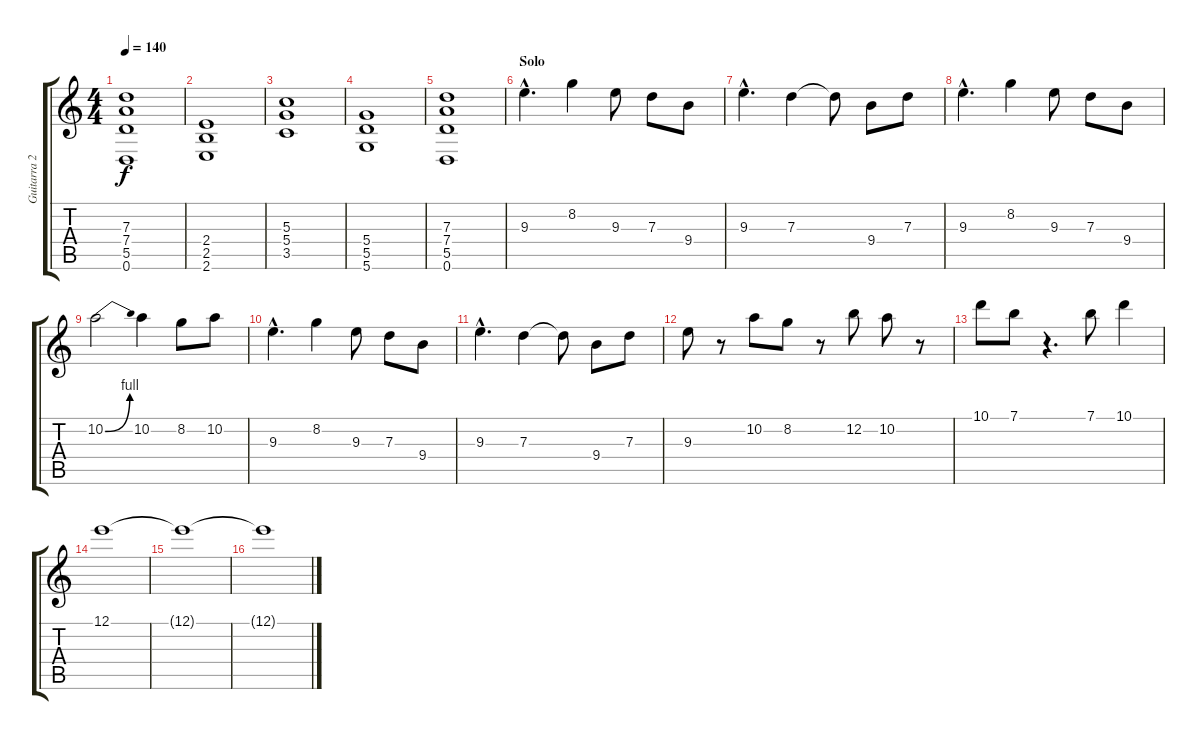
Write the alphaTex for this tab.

\track ("Guitarra 2" "Guitarra 2") {instrument distortionguitar}
\staff {score tabs}
\tuning (E4 B3 G3 D3 A2 D2) {hide}
\ts (4 4)
\tempo 140
\clef g2
\ks c
(7.3 7.4 5.5 0.6).1{dy f} |
(2.4 2.5 2.6).1 |
(5.3 5.4 3.5).1 |
(5.4 5.5 5.6).1 |
(7.3 7.4 5.5 0.6).1 |
\section ("" "Solo")
9.3{hac}.4{d} 8.2.4 9.3.8 7.3.8 9.4.8 |
9.3{hac}.4{d} 7.3.4 7.3{t}.8 9.4.8 7.3.8 |
9.3{hac}.4{d} 8.2.4 9.3.8 7.3.8 9.4.8 |
10.2{be (bend 0 0 60 4)}.2 10.2.4 8.2.8 10.2.8 |
9.3{hac}.4{d} 8.2.4 9.3.8 7.3.8 9.4.8 |
9.3{hac}.4{d} 7.3.4 7.3{t}.8 9.4.8 7.3.8 |
9.3.8 r.8 10.2.8 8.2.8 r.8 12.2.8 10.2.8 r.8 |
10.1.8 7.1.8 r.4{d} 7.1.8 10.1.4 |
12.1.1 |
12.1{t}.1 |
12.1{t}.1
